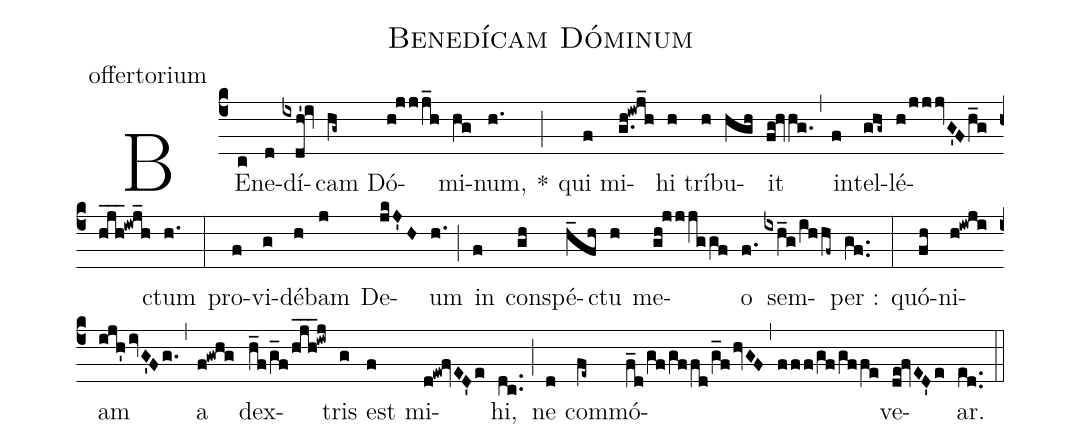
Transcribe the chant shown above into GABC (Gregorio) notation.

name:Benedícam Dóminum;
office-part:offertorium;
%%
(c4) BE(c)ne(d)dí(ixdh'!iv)cam(hg~) Dó(h!jjj_h)mi(hg)num,(h.) *(;)
qui(f) mi(g.h!iwj_h)hi(h) trí(h)bu(hgh)it(fg!hvhg.) (,)
in(f)tel(ghg~)lé(h/jjjvG'Fh_g/hjh___!iwj_h)ctum(h.) (:)
pro(f)vi(g)dé(h)bam(j) De(jkJ'H)um(h.) (;)
in(f) con(gh)spé(h_fh)ctu(h) me(gh!jjjggf)o(f.) sem(ixh_g/ihhf~)per :(gf..) (:)
quó(fh)ni(h!iwji)am(ijh'ivG'Fg.) (,)
a(f!gwhg) dex(h_f/g_f/hjh___!iwj)tris(g) est(f) mi(d!ew!fvED'e)hi,(dc..) (;)
ne(d) com(fe~)mó(f_d/gf/gffd/g_fhvGF,fff/gf/gffe)ve(de!fvED'e)ar.(ed..) (::)
